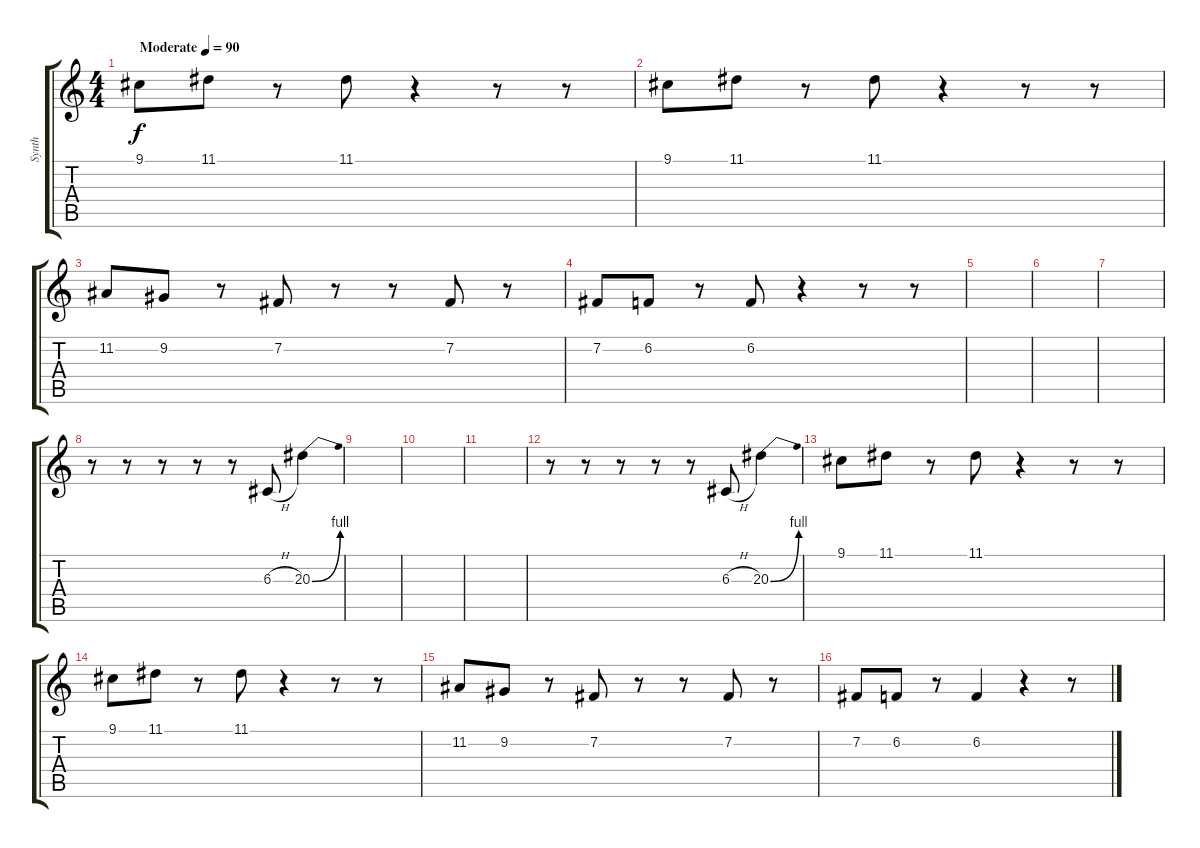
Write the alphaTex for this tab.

\track ("Synth" "Synth") {instrument tremolostrings}
\staff {score tabs}
\tuning (E4 B3 G3 D3 A2 E2) {hide}
\ts (4 4)
\tempo (90 "Moderate")
\clef g2
\ks c
9.1.8{dy f instrument tremolostrings} 11.1.8 r.8 11.1.8 r.4 r.8 r.8 |
9.1.8 11.1.8 r.8 11.1.8 r.4 r.8 r.8 |
11.2.8 9.2.8 r.8 7.2.8 r.8 r.8 7.2.8 r.8 |
7.2.8 6.2.8 r.8 6.2.8 r.4 r.8 r.8 |
|
|
|
r.8 r.8 r.8 r.8 r.8 6.3{h}.8 20.3{be (bend 0 0 60 4)}.4 |
|
|
|
r.8 r.8 r.8 r.8 r.8 6.3{h}.8 20.3{be (bend 0 0 60 4)}.4 |
9.1.8 11.1.8 r.8 11.1.8 r.4 r.8 r.8 |
9.1.8 11.1.8 r.8 11.1.8 r.4 r.8 r.8 |
11.2.8 9.2.8 r.8 7.2.8 r.8 r.8 7.2.8 r.8 |
7.2.8 6.2.8 r.8 6.2.4 r.4 r.8
